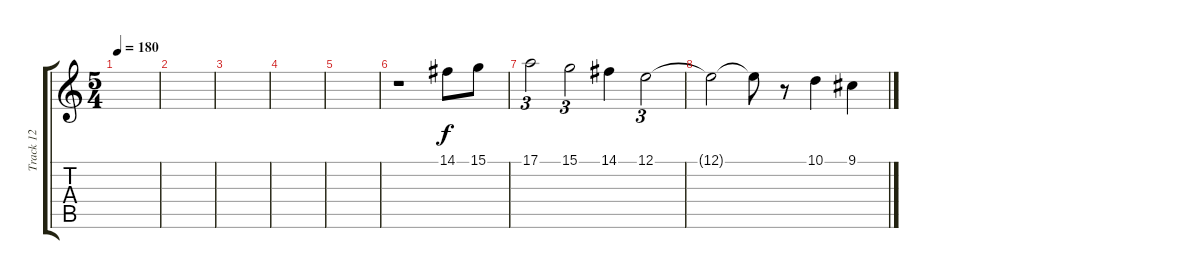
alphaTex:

\track ("Track 12" "Track 12") {instrument oboe}
\staff {score tabs}
\tuning (E4 B3 G3 D3 A2 E2) {hide}
\ts (5 4)
\tempo 180
\clef g2
\ks c
|
|
|
|
|
r.1 14.1.8 15.1.8 |
17.1.2{tu (3 2)} 15.1.2{tu (3 2)} 14.1.4 12.1.2{tu (3 2)} |
12.1{t}.2 12.1{t}.8 r.8 10.1.4 9.1.4
